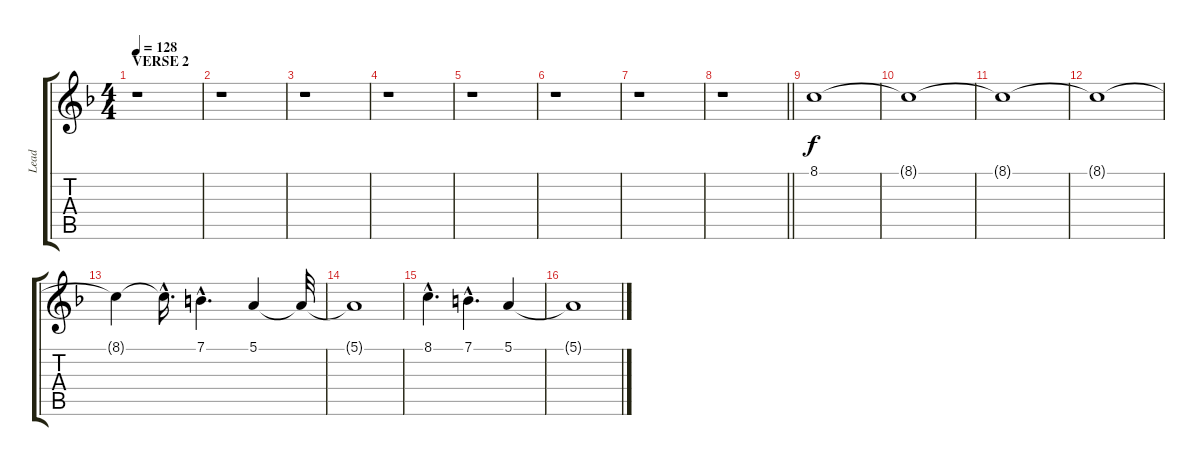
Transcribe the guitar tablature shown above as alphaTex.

\track ("Lead" "Lead") {instrument lead1square}
\staff {score tabs}
\tuning (E4 B3 G3 D3 A2 E2) {hide}
\ts (4 4)
\section ("" "VERSE 2")
\tempo 128
\clef g2
\ks f
r.1{dy f} |
r.1 |
r.1 |
r.1 |
r.1 |
r.1 |
r.1 |
\barLineRight lightlight
r.1 |
8.1.1 |
8.1{t}.1 |
8.1{t}.1 |
8.1{t}.1 |
8.1{t}.4 8.1{hac t}.16{d} 7.1{hac}.4{d} 5.1.4 5.1{t}.32 |
5.1{t}.1 |
8.1{hac}.4{d} 7.1{hac}.4{d} 5.1.4 |
5.1{t}.1
